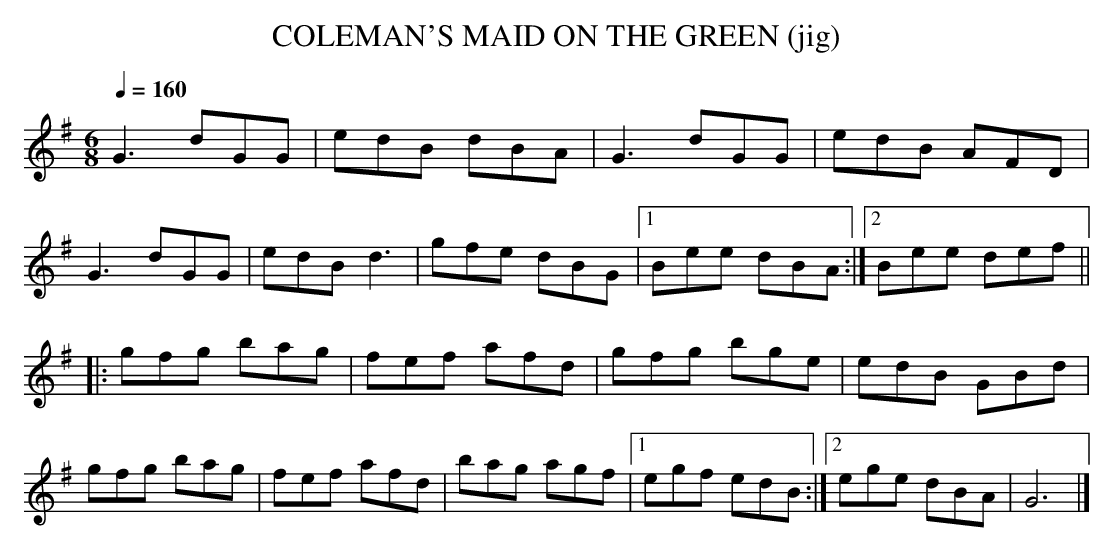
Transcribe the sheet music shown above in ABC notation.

X:1
T:COLEMAN'S MAID ON THE GREEN (jig)
Q:1/4=160
M:6/8
K:G
G3 dGG|edB dBA|G3 dGG|edB AFD|
G3 dGG|edB d3|gfe dBG|1 Bee dBA:|2 Bee def||
|:gfg bag|fef afd|gfg bge|edB GBd|
gfg bag|fef afd|bag agf|1 egf edB :|\
[2 ege dBA|G6|]
